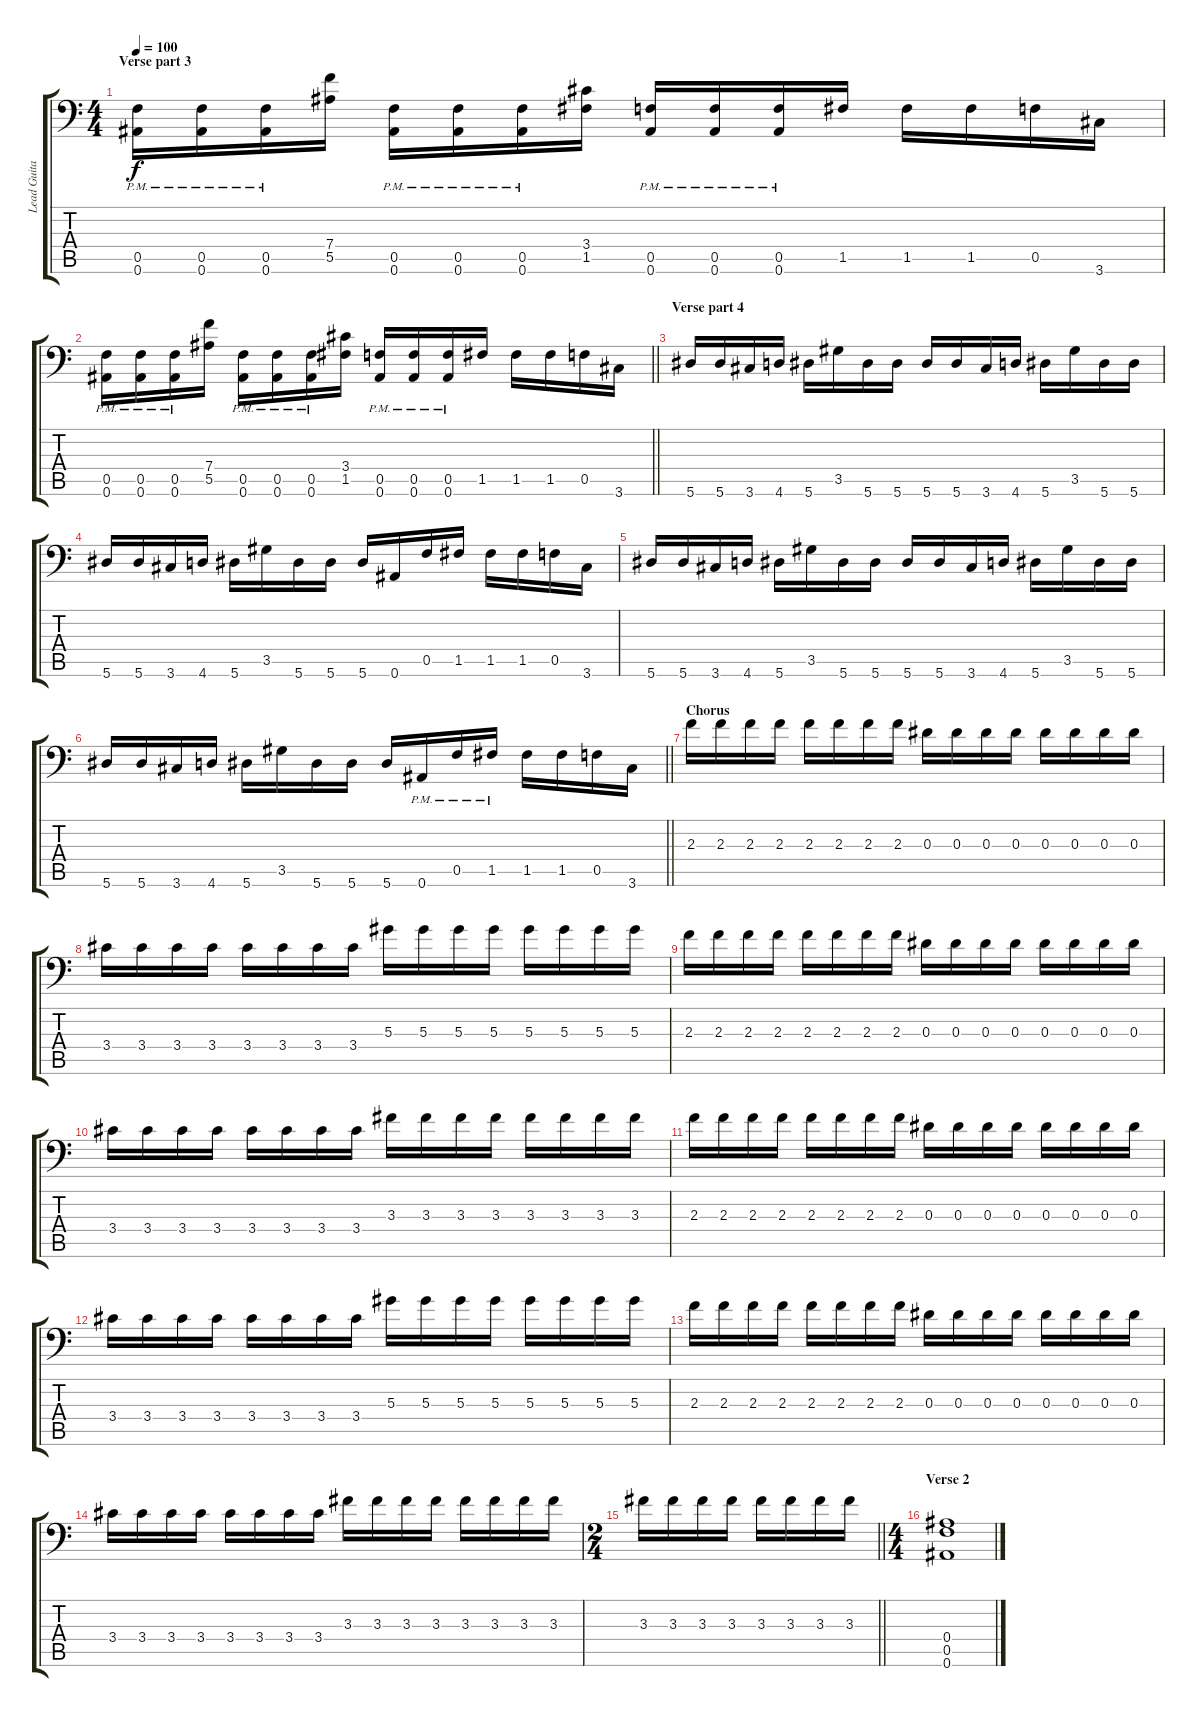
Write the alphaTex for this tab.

\track ("Lead Guitar +" "Lead Guita") {instrument overdrivenguitar}
\staff {score tabs}
\tuning (C4 G3 Eb3 Bb2 F2 Bb1) {hide}
\ts (4 4)
\section ("" "Verse part 3")
\tempo 100
\clef f4
\ks c
(0.5{pm} 0.6{pm}).16{dy f} (0.5{pm} 0.6{pm}).16 (0.5{pm} 0.6{pm}).16 (7.4 5.5).16 (0.5{pm} 0.6{pm}).16 (0.5{pm} 0.6{pm}).16 (0.5{pm} 0.6{pm}).16 (3.4 1.5).16 (0.5{pm} 0.6{pm}).16 (0.5{pm} 0.6{pm}).16 (0.5{pm} 0.6{pm}).16 1.5.16 1.5.16 1.5.16 0.5.16 3.6.16 |
\barLineRight lightlight
(0.5{pm} 0.6{pm}).16 (0.5{pm} 0.6{pm}).16 (0.5{pm} 0.6{pm}).16 (7.4 5.5).16 (0.5{pm} 0.6{pm}).16 (0.5{pm} 0.6{pm}).16 (0.5{pm} 0.6{pm}).16 (3.4 1.5).16 (0.5{pm} 0.6{pm}).16 (0.5{pm} 0.6{pm}).16 (0.5{pm} 0.6{pm}).16 1.5.16 1.5.16 1.5.16 0.5.16 3.6.16 |
\section ("" "Verse part 4")
5.6.16 5.6.16 3.6.16 4.6.16 5.6.16 3.5.16 5.6.16 5.6.16 5.6.16 5.6.16 3.6.16 4.6.16 5.6.16 3.5.16 5.6.16 5.6.16 |
5.6.16 5.6.16 3.6.16 4.6.16 5.6.16 3.5.16 5.6.16 5.6.16 5.6.16 0.6.16 0.5.16 1.5.16 1.5.16 1.5.16 0.5.16 3.6.16 |
5.6.16 5.6.16 3.6.16 4.6.16 5.6.16 3.5.16 5.6.16 5.6.16 5.6.16 5.6.16 3.6.16 4.6.16 5.6.16 3.5.16 5.6.16 5.6.16 |
\barLineRight lightlight
5.6.16 5.6.16 3.6.16 4.6.16 5.6.16 3.5.16 5.6.16 5.6.16 5.6.16 0.6{pm}.16 0.5{pm}.16 1.5{pm}.16 1.5.16 1.5.16 0.5.16 3.6.16 |
\section ("" "Chorus")
2.3.16 2.3.16 2.3.16 2.3.16 2.3.16 2.3.16 2.3.16 2.3.16 0.3.16 0.3.16 0.3.16 0.3.16 0.3.16 0.3.16 0.3.16 0.3.16 |
3.4.16 3.4.16 3.4.16 3.4.16 3.4.16 3.4.16 3.4.16 3.4.16 5.3.16 5.3.16 5.3.16 5.3.16 5.3.16 5.3.16 5.3.16 5.3.16 |
2.3.16 2.3.16 2.3.16 2.3.16 2.3.16 2.3.16 2.3.16 2.3.16 0.3.16 0.3.16 0.3.16 0.3.16 0.3.16 0.3.16 0.3.16 0.3.16 |
3.4.16 3.4.16 3.4.16 3.4.16 3.4.16 3.4.16 3.4.16 3.4.16 3.3.16 3.3.16 3.3.16 3.3.16 3.3.16 3.3.16 3.3.16 3.3.16 |
2.3.16 2.3.16 2.3.16 2.3.16 2.3.16 2.3.16 2.3.16 2.3.16 0.3.16 0.3.16 0.3.16 0.3.16 0.3.16 0.3.16 0.3.16 0.3.16 |
3.4.16 3.4.16 3.4.16 3.4.16 3.4.16 3.4.16 3.4.16 3.4.16 5.3.16 5.3.16 5.3.16 5.3.16 5.3.16 5.3.16 5.3.16 5.3.16 |
2.3.16 2.3.16 2.3.16 2.3.16 2.3.16 2.3.16 2.3.16 2.3.16 0.3.16 0.3.16 0.3.16 0.3.16 0.3.16 0.3.16 0.3.16 0.3.16 |
3.4.16 3.4.16 3.4.16 3.4.16 3.4.16 3.4.16 3.4.16 3.4.16 3.3.16 3.3.16 3.3.16 3.3.16 3.3.16 3.3.16 3.3.16 3.3.16 |
\ts (2 4)
\barLineRight lightlight
3.3.16 3.3.16 3.3.16 3.3.16 3.3.16 3.3.16 3.3.16 3.3.16 |
\ts (4 4)
\section ("" "Verse 2")
(0.4 0.5 0.6).1
